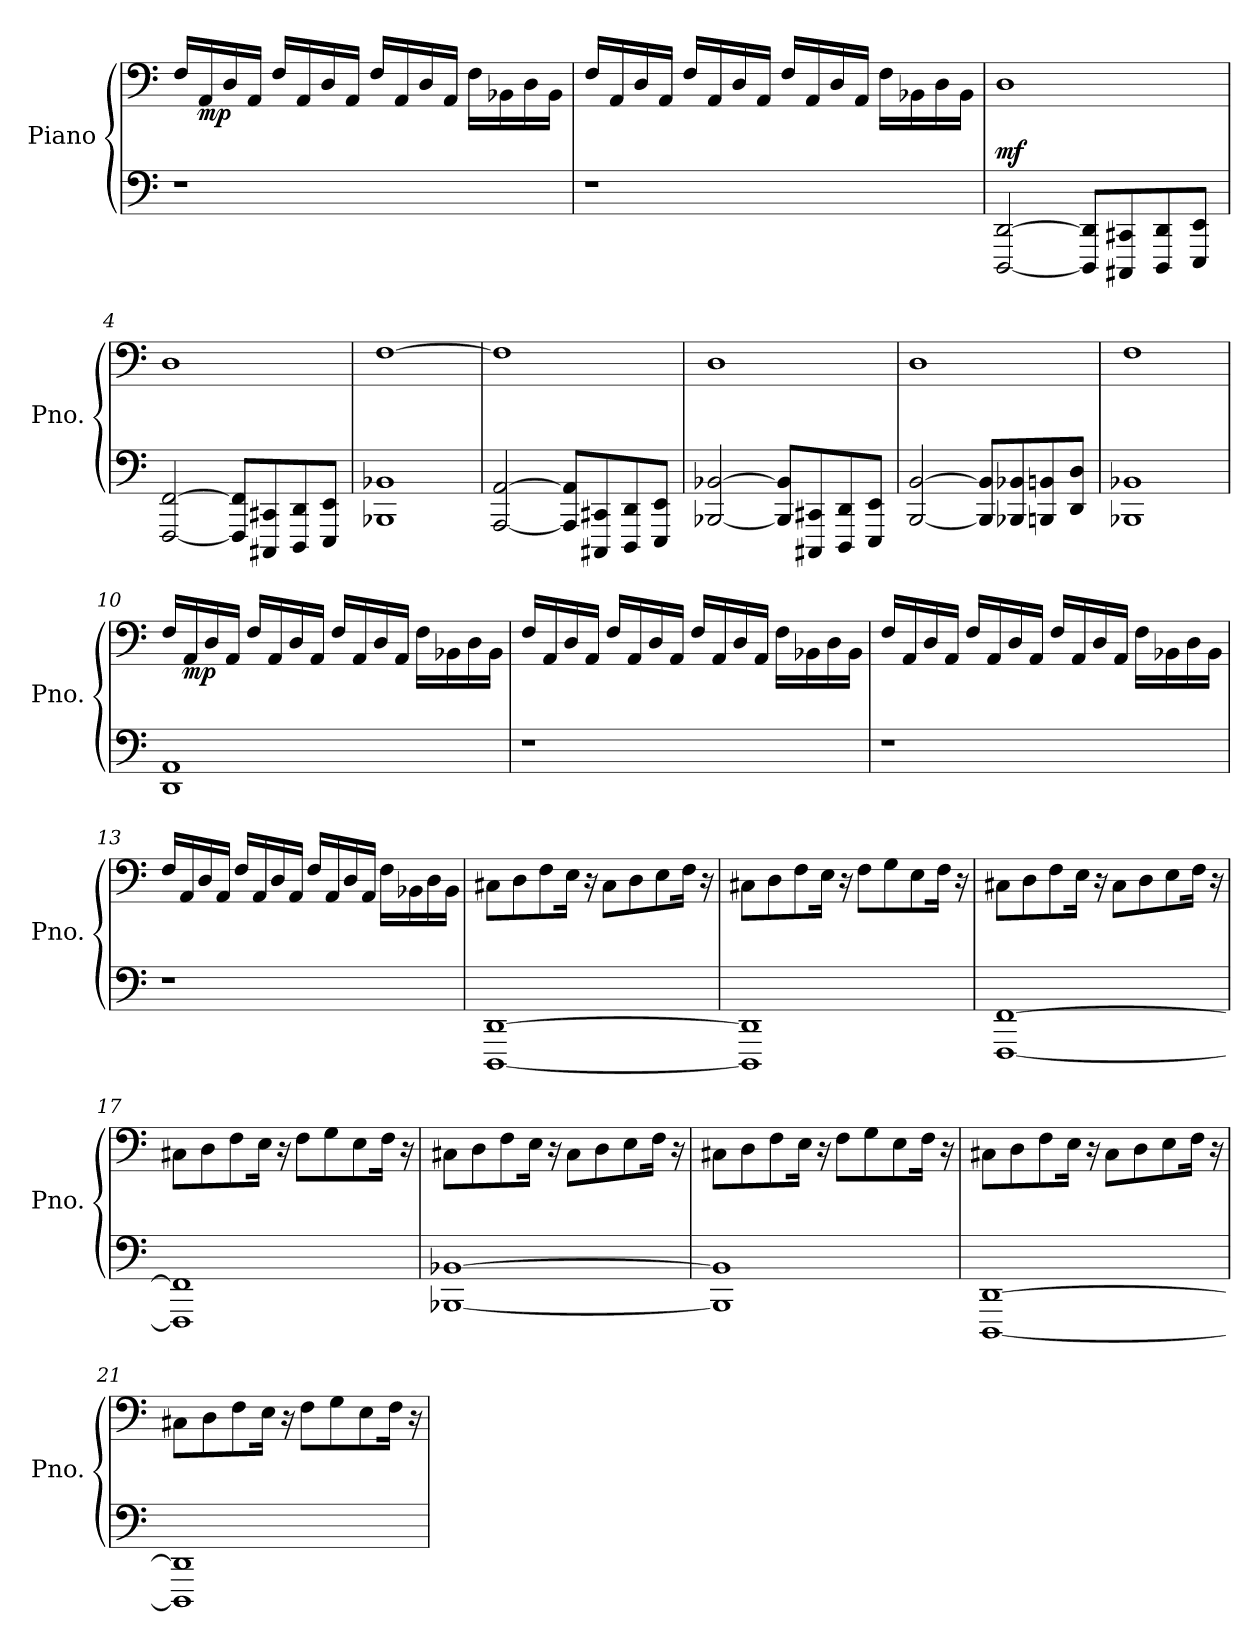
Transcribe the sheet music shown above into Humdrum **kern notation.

**kern	**kern	**dynam
*part1	*part1	*part1
*staff2	*staff1	*staff1/2
*I"Piano	*	*
*I'Pno.	*	*
*clefF4	*clefF4	*
*k[]	*k[]	*
=1	=1	=1
1r	16F/LL	.
!	!	!LO:DY:b
.	16AA/	mp
.	16D/	.
.	16AA/JJ	.
.	16F/LL	.
.	16AA/	.
.	16D/	.
.	16AA/JJ	.
.	16F/LL	.
.	16AA/	.
.	16D/	.
.	16AA/JJ	.
.	16F\LL	.
.	16BB-X\	.
.	16D\	.
.	16BB-\JJ	.
=2	=2	=2
1r	16F/LL	.
.	16AA/	.
.	16D/	.
.	16AA/JJ	.
.	16F/LL	.
.	16AA/	.
.	16D/	.
.	16AA/JJ	.
.	16F/LL	.
.	16AA/	.
.	16D/	.
.	16AA/JJ	.
.	16F\LL	.
.	16BB-X\	.
.	16D\	.
.	16BB-\JJ	.
=3	=3	=3
*	*MM90	*
!	!	!LO:DY:a=2
[2DDD/ [2DD/	1D	mf
8DDD/] 8DD/]L	.	.
8CCC#X/ 8CC#X/	.	.
8DDD/ 8DD/	.	.
8EEE/ 8EE/J	.	.
=4	=4	=4
[2FFF/ [2FF/	1D	.
8FFF/] 8FF/]L	.	.
8CCC#X/ 8CC#X/	.	.
8DDD/ 8DD/	.	.
8EEE/ 8EE/J	.	.
=5	=5	=5
1BBB-X 1BB-X	[1F	.
!!LO:LB:g=z
=6	=6	=6
[2AAA/ [2AA/	1F]	.
8AAA/] 8AA/]L	.	.
8CCC#X/ 8CC#X/	.	.
8DDD/ 8DD/	.	.
8EEE/ 8EE/J	.	.
=7	=7	=7
[2BBB-X/ [2BB-X/	1D	.
8BBB-/] 8BB-/]L	.	.
8CCC#X/ 8CC#X/	.	.
8DDD/ 8DD/	.	.
8EEE/ 8EE/J	.	.
=8	=8	=8
[2BBB/ [2BB/	1D	.
8BBB/] 8BB/]L	.	.
8BBB-X/ 8BB-X/	.	.
8BBBn/ 8BBn/	.	.
8DD/ 8D/J	.	.
=9	=9	=9
1BBB-X 1BB-X	1F	.
=10	=10	=10
1DD 1AA	16F/LL	.
!	!	!LO:DY:b
.	16AA/	mp
.	16D/	.
.	16AA/JJ	.
.	16F/LL	.
.	16AA/	.
.	16D/	.
.	16AA/JJ	.
.	16F/LL	.
.	16AA/	.
.	16D/	.
.	16AA/JJ	.
.	16F\LL	.
.	16BB-X\	.
.	16D\	.
.	16BB-\JJ	.
!!LO:LB:g=z
=11	=11	=11
1r	16F/LL	.
.	16AA/	.
.	16D/	.
.	16AA/JJ	.
.	16F/LL	.
.	16AA/	.
.	16D/	.
.	16AA/JJ	.
.	16F/LL	.
.	16AA/	.
.	16D/	.
.	16AA/JJ	.
.	16F\LL	.
.	16BB-X\	.
.	16D\	.
.	16BB-\JJ	.
=12	=12	=12
1r	16F/LL	.
.	16AA/	.
.	16D/	.
.	16AA/JJ	.
.	16F/LL	.
.	16AA/	.
.	16D/	.
.	16AA/JJ	.
.	16F/LL	.
.	16AA/	.
.	16D/	.
.	16AA/JJ	.
.	16F\LL	.
.	16BB-X\	.
.	16D\	.
.	16BB-\JJ	.
=13	=13	=13
1r	16F/LL	.
.	16AA/	.
.	16D/	.
.	16AA/JJ	.
.	16F/LL	.
.	16AA/	.
.	16D/	.
.	16AA/JJ	.
.	16F/LL	.
.	16AA/	.
.	16D/	.
.	16AA/JJ	.
.	16F\LL	.
.	16BB-X\	.
.	16D\	.
.	16BB-\JJ	.
!!LO:LB:g=z
=14	=14	=14
*	*MM100	*
[1DDD [1DD	8C#X\L	.
.	8D\	.
.	8F\	.
.	16E\Jk	.
.	16r	.
.	8C#\L	.
.	8D\	.
.	8E\	.
.	16F\Jk	.
.	16r	.
=15	=15	=15
1DDD] 1DD]	8C#X\L	.
.	8D\	.
.	8F\	.
.	16E\Jk	.
.	16r	.
.	8F\L	.
.	8G\	.
.	8E\	.
.	16F\Jk	.
.	16r	.
=16	=16	=16
[1FFF [1FF	8C#X\L	.
.	8D\	.
.	8F\	.
.	16E\Jk	.
.	16r	.
.	8C#\L	.
.	8D\	.
.	8E\	.
.	16F\Jk	.
.	16r	.
=17	=17	=17
1FFF] 1FF]	8C#X\L	.
.	8D\	.
.	8F\	.
.	16E\Jk	.
.	16r	.
.	8F\L	.
.	8G\	.
.	8E\	.
.	16F\Jk	.
.	16r	.
=18	=18	=18
[1BBB-X [1BB-X	8C#X\L	.
.	8D\	.
.	8F\	.
.	16E\Jk	.
.	16r	.
.	8C#\L	.
.	8D\	.
.	8E\	.
.	16F\Jk	.
.	16r	.
!!LO:LB:g=z
=19	=19	=19
1BBB-] 1BB-]	8C#X\L	.
.	8D\	.
.	8F\	.
.	16E\Jk	.
.	16r	.
.	8F\L	.
.	8G\	.
.	8E\	.
.	16F\Jk	.
.	16r	.
=20	=20	=20
[1DDD [1DD	8C#X\L	.
.	8D\	.
.	8F\	.
.	16E\Jk	.
.	16r	.
.	8C#\L	.
.	8D\	.
.	8E\	.
.	16F\Jk	.
.	16r	.
=21	=21	=21
1DDD] 1DD]	8C#X\L	.
.	8D\	.
.	8F\	.
.	16E\Jk	.
.	16r	.
.	8F\L	.
.	8G\	.
.	8E\	.
.	16F\Jk	.
.	16r	.
=	=	=
*-	*-	*-
